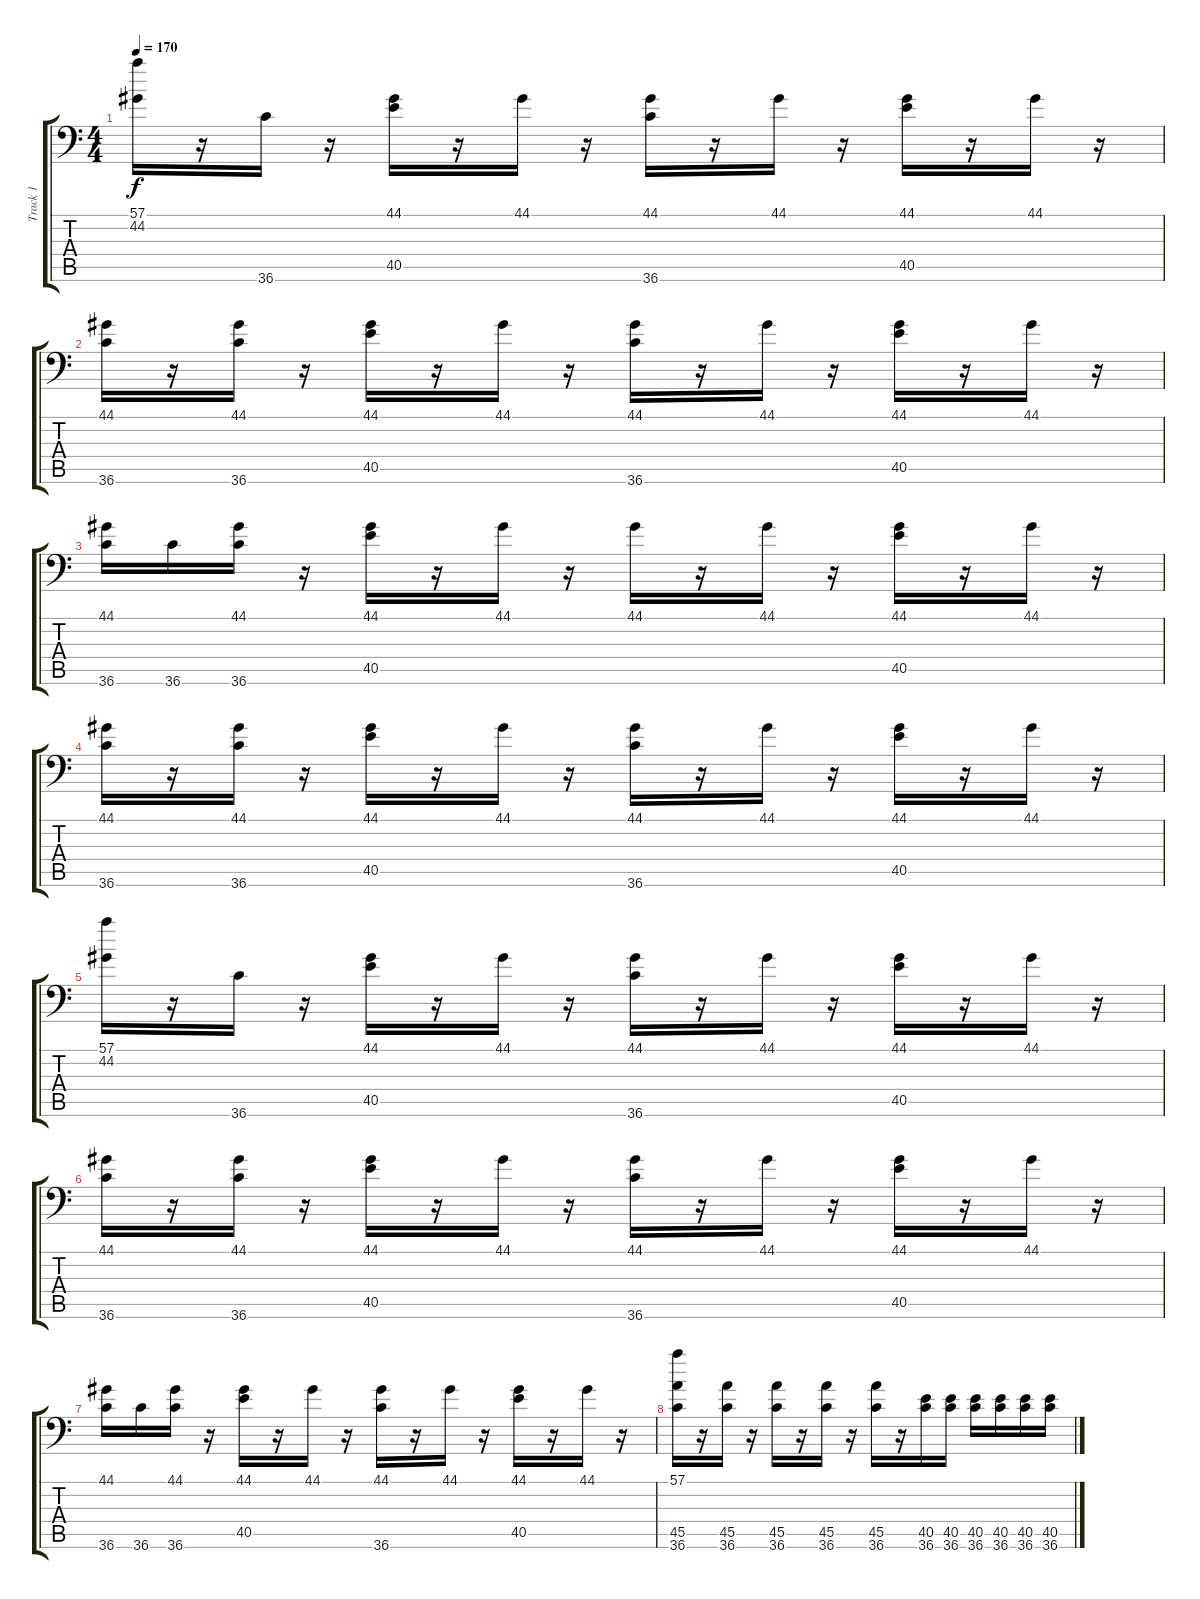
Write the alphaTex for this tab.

\track ("Track 1" "Track 1") {instrument acousticgrandpiano}
\staff {score tabs}
\tuning (C-1 C-1 C-1 C-1 C-1 C-1) {hide}
\ts (4 4)
\tempo 170
\clef f4
\ks c
(57.1 44.2).16{dy f} r.16 36.6.16 r.16 (44.1 40.5).16 r.16 44.1.16 r.16 (44.1 36.6).16 r.16 44.1.16 r.16 (44.1 40.5).16 r.16 44.1.16 r.16 |
(44.1 36.6).16 r.16 (44.1 36.6).16 r.16 (44.1 40.5).16 r.16 44.1.16 r.16 (44.1 36.6).16 r.16 44.1.16 r.16 (44.1 40.5).16 r.16 44.1.16 r.16 |
(44.1 36.6).16 36.6.16 (44.1 36.6).16 r.16 (44.1 40.5).16 r.16 44.1.16 r.16 44.1.16 r.16 44.1.16 r.16 (44.1 40.5).16 r.16 44.1.16 r.16 |
(44.1 36.6).16 r.16 (44.1 36.6).16 r.16 (44.1 40.5).16 r.16 44.1.16 r.16 (44.1 36.6).16 r.16 44.1.16 r.16 (44.1 40.5).16 r.16 44.1.16 r.16 |
(57.1 44.2).16 r.16 36.6.16 r.16 (44.1 40.5).16 r.16 44.1.16 r.16 (44.1 36.6).16 r.16 44.1.16 r.16 (44.1 40.5).16 r.16 44.1.16 r.16 |
(44.1 36.6).16 r.16 (44.1 36.6).16 r.16 (44.1 40.5).16 r.16 44.1.16 r.16 (44.1 36.6).16 r.16 44.1.16 r.16 (44.1 40.5).16 r.16 44.1.16 r.16 |
(44.1 36.6).16 36.6.16 (44.1 36.6).16 r.16 (44.1 40.5).16 r.16 44.1.16 r.16 (44.1 36.6).16 r.16 44.1.16 r.16 (44.1 40.5).16 r.16 44.1.16 r.16 |
(57.1 45.5 36.6).16 r.16 (45.5 36.6).16 r.16 (45.5 36.6).16 r.16 (45.5 36.6).16 r.16 (45.5 36.6).16 r.16 (40.5 36.6).16 (40.5 36.6).16 (40.5 36.6).16 (40.5 36.6).16 (40.5 36.6).16 (40.5 36.6).16
